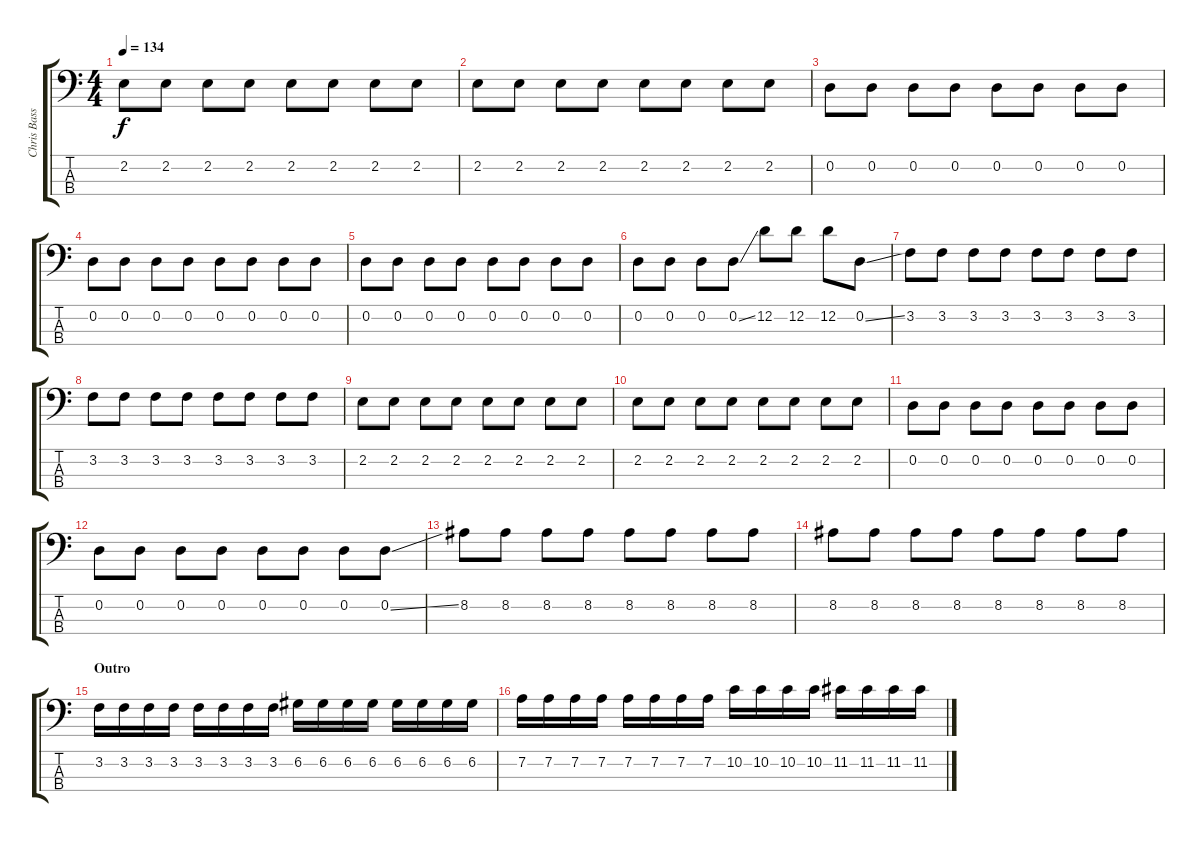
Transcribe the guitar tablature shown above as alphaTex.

\track ("Chris Bass" "Chris Bass") {instrument electricbassfinger}
\staff {score tabs}
\tuning (G2 D2 A1 D1) {hide}
\ts (4 4)
\tempo 134
\clef f4
\ks c
2.2.8{dy f} 2.2.8 2.2.8 2.2.8 2.2.8 2.2.8 2.2.8 2.2.8 |
2.2.8 2.2.8 2.2.8 2.2.8 2.2.8 2.2.8 2.2.8 2.2.8 |
0.2.8 0.2.8 0.2.8 0.2.8 0.2.8 0.2.8 0.2.8 0.2.8 |
0.2.8 0.2.8 0.2.8 0.2.8 0.2.8 0.2.8 0.2.8 0.2.8 |
0.2.8 0.2.8 0.2.8 0.2.8 0.2.8 0.2.8 0.2.8 0.2.8 |
0.2.8 0.2.8 0.2.8 0.2{ss}.8 12.2.8 12.2.8 12.2.8 0.2{ss}.8 |
3.2.8 3.2.8 3.2.8 3.2.8 3.2.8 3.2.8 3.2.8 3.2.8 |
3.2.8 3.2.8 3.2.8 3.2.8 3.2.8 3.2.8 3.2.8 3.2.8 |
2.2.8 2.2.8 2.2.8 2.2.8 2.2.8 2.2.8 2.2.8 2.2.8 |
2.2.8 2.2.8 2.2.8 2.2.8 2.2.8 2.2.8 2.2.8 2.2.8 |
0.2.8 0.2.8 0.2.8 0.2.8 0.2.8 0.2.8 0.2.8 0.2.8 |
0.2.8 0.2.8 0.2.8 0.2.8 0.2.8 0.2.8 0.2.8 0.2{ss}.8 |
8.2.8 8.2.8 8.2.8 8.2.8 8.2.8 8.2.8 8.2.8 8.2.8 |
8.2.8 8.2.8 8.2.8 8.2.8 8.2.8 8.2.8 8.2.8 8.2.8 |
\section ("" "Outro")
3.2.16 3.2.16 3.2.16 3.2.16 3.2.16 3.2.16 3.2.16 3.2.16 6.2.16 6.2.16 6.2.16 6.2.16 6.2.16 6.2.16 6.2.16 6.2.16 |
7.2.16 7.2.16 7.2.16 7.2.16 7.2.16 7.2.16 7.2.16 7.2.16 10.2.16 10.2.16 10.2.16 10.2.16 11.2.16 11.2.16 11.2.16 11.2.16
